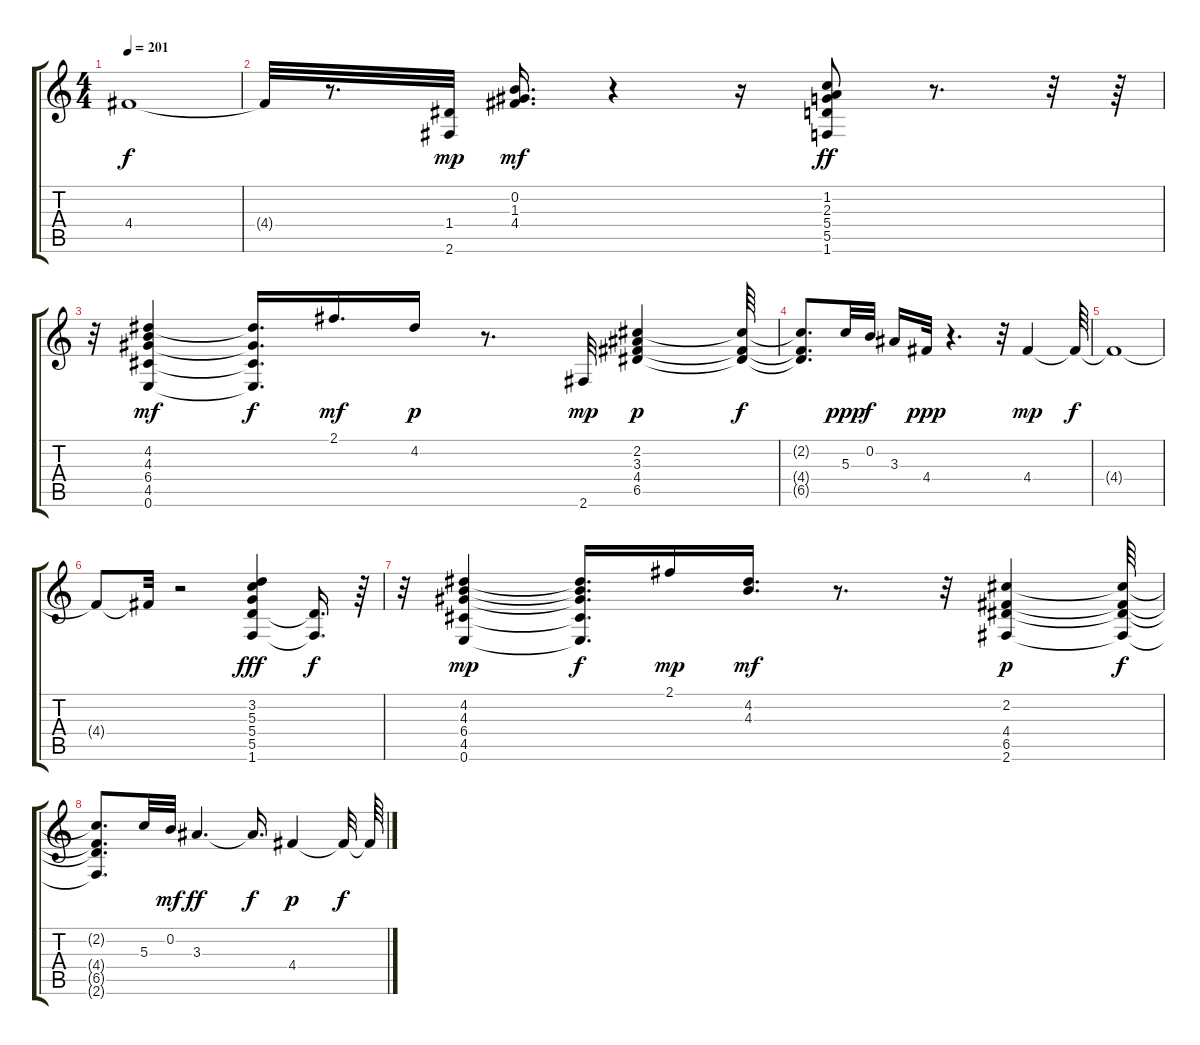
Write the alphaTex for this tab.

\track "" {instrument electricguitarjazz}
\staff {score tabs}
\tuning (E4 B3 G3 D3 A2 E2) {hide}
\ts (4 4)
\tempo 201
\clef g2
\ks c
4.4{t}.1{dy f} |
4.4{t}.32 r.8{d} (1.4 2.6).32{dy mp} (0.2 1.3 4.4).16{d dy mf} r.4 r.16 (1.2 2.3 5.4 5.5 1.6).8{dy ff} r.8{d} r.32 r.64 |
r.32 (4.2 4.3 6.4 4.5 0.6).4{dy mf} (4.2{t} 6.4{t} 4.5{t} 0.6{t}).16{d dy f} 2.1.16{d dy mf} 4.2.16{dy p} r.8{d} 2.6.32{dy mp} (2.2 3.3 4.4 6.5).4{dy p} (2.2{t} 4.4{t} 6.5{t}).64{dy f} |
(2.2{t} 4.4{t} 6.5{t}).8{d} 5.3.32{dy ppp} 0.2.32{dy f} 3.3.16 4.4.32{dy ppp} r.4{d} r.32 4.4.4{dy mp} 4.4{t}.64{dy f} |
4.4{t}.1 |
4.4{t}.8 4.4{t}.32 r.2 (3.2 5.3 5.4 5.5 1.6).4{dy fff} (5.5{t} 1.6{t}).16{d dy f} r.64 |
r.32 (4.2 4.3 6.4 4.5 0.6).4{dy mp} (4.2{t} 4.3{t} 6.4{t} 4.5{t} 0.6{t}).16{d dy f} 2.1.16{dy mp} (4.2 4.3).16{d dy mf} r.8{d} r.32 (2.2 4.4 6.5 2.6).4{dy p} (2.2{t} 4.4{t} 6.5{t} 2.6{t}).64{dy f} |
(2.2{t} 4.4{t} 6.5{t} 2.6{t}).8{d} 5.3.32 0.2.32{dy mf} 3.3.4{d dy ff} 3.3{t}.16{d dy f} 4.4.4{dy p} 4.4{t}.32{dy f} 4.4{t}.64
